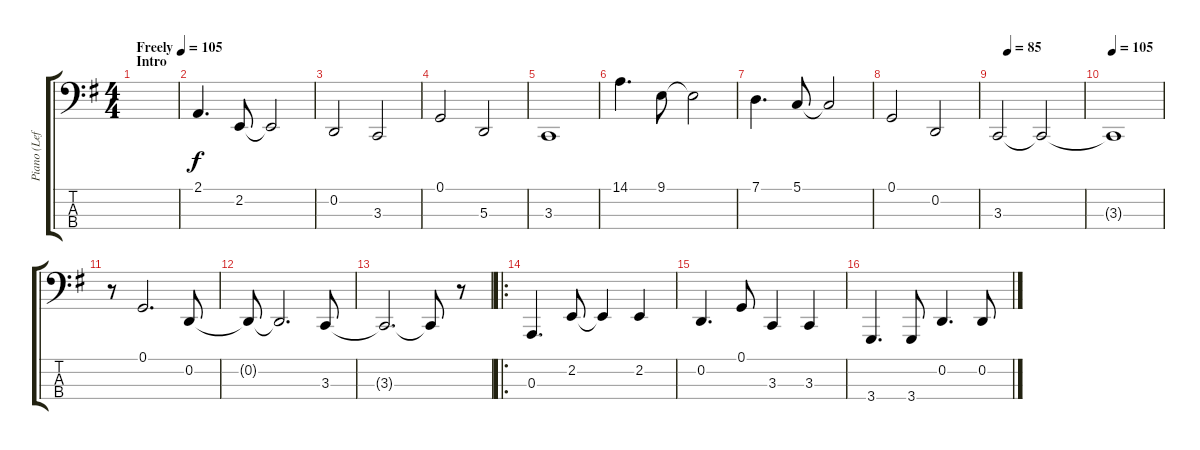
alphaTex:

\track ("Piano (Left)" "Piano (Lef") {instrument electricgrandpiano}
\staff {score tabs}
\tuning (G2 D2 A1 E1) {hide}
\ts (4 4)
\section ("" "Intro")
\tempo (105 "Freely")
\clef f4
\ks g
|
2.1.4{d} 2.2.8 2.2{t}.2 |
0.2.2 3.3.2 |
0.1.2 5.3.2 |
3.3.1 |
14.1.4{d} 9.1.8 9.1{t}.2 |
7.1.4{d} 5.1.8 5.1{t}.2 |
0.1.2 0.2.2 |
\tempo (85 0.125)
3.3.2 3.3{t}.2 |
\tempo 105
3.3{t}.1 |
r.8 0.1.2{d} 0.2.8 |
0.2{t}.8 0.2{t}.2{d} 3.3.8 |
3.3{t}.2{d} 3.3{t}.8 r.8 |
\ro
0.3.4{d} 2.2.8 2.2{t}.4 2.2.4 |
0.2.4{d} 0.1.8 3.3.4 3.3.4 |
3.4.4{d} 3.4.8 0.2.4{d} 0.2.8
